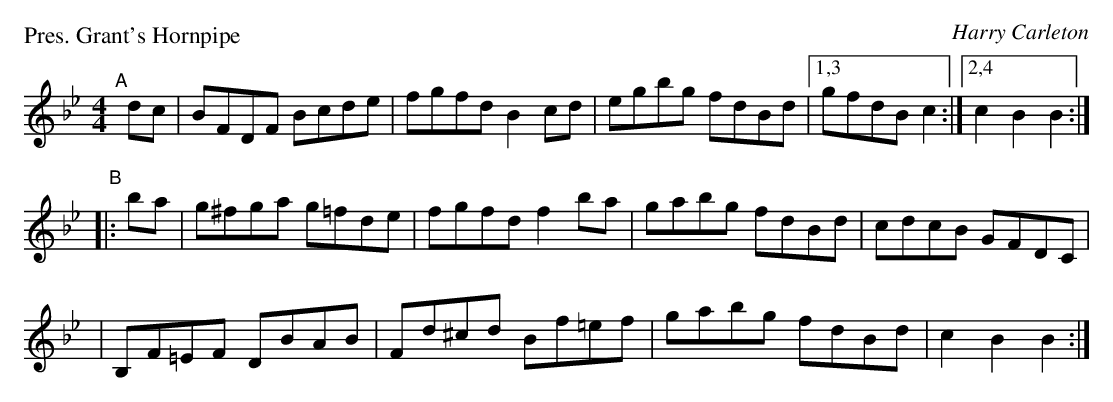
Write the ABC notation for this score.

X:1
P: Pres. Grant's Hornpipe
C: Harry Carleton
M: 4/4
L: 1/8
K: Bb
"^A"[|] dc \
| BFDF Bcde | fgfd B2cd | egbg fdBd |[1,3 gfdB c2 \
                                         :|[2,4 c2B2 B2 :|
"^B"|: ba \
| g^fga g=fde | fgfd f2ba | gabg fdBd | cdcB GFDC |
| B,F=EF DBAB | Fd^cd Bf=ef | gabg fdBd | c2B2 B2 :|
